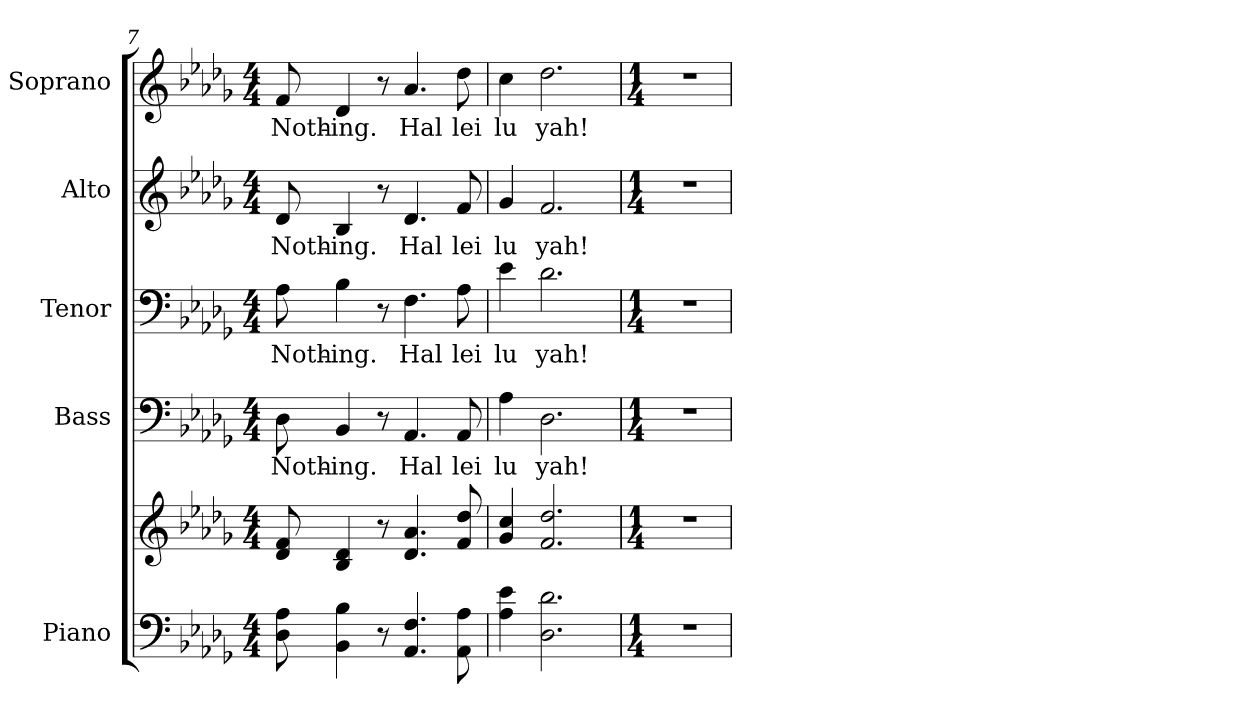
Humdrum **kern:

**kern	**kern	**kern	**text	**kern	**text	**kern	**text	**kern	**text
*part5	*part5	*part4	*part4	*part3	*part3	*part2	*part2	*part1	*part1
*staff6	*staff5	*staff4	*staff4	*staff3	*staff3	*staff2	*staff2	*staff1	*staff1
*I"Piano	*	*I"Bass	*	*I"Tenor	*	*I"Alto	*	*I"Soprano	*
*I'Pno.	*	*I'B.	*	*I'T.	*	*I'A.	*	*I'S.	*
!!LO:PB:g=z
*clefF4	*clefG2	*clefF4	*	*clefF4	*	*clefG2	*	*clefG2	*
*k[b-e-a-d-g-]	*k[b-e-a-d-g-]	*k[b-e-a-d-g-]	*	*k[b-e-a-d-g-]	*	*k[b-e-a-d-g-]	*	*k[b-e-a-d-g-]	*
*D-:	*D-:	*D-:	*	*D-:	*	*D-:	*	*D-:	*
*M4/4	*M4/4	*M4/4	*	*M4/4	*	*M4/4	*	*M4/4	*
=7	=7	=7	=7	=7	=7	=7	=7	=7	=7
!	!	!	!LO:LY:b:color=#000000	!	!	!	!	!	!
!	!	!	!	!	!LO:LY:b:color=#000000	!	!	!	!
!	!	!	!	!	!	!	!LO:LY:b:color=#000000	!	!
!	!	!	!	!	!	!	!	!	!LO:LY:b:color=#000000
8D-i\ 8A-i	8d-i/ 8fi	8D-i\	Noth-	8A-i\	Noth-	8d-i/	Noth-	8fi/	Noth-
!	!	!	!LO:LY:b:color=#000000	!	!	!	!	!	!
!	!	!	!	!	!LO:LY:b:color=#000000	!	!	!	!
!	!	!	!	!	!	!	!LO:LY:b:color=#000000	!	!
!	!	!	!	!	!	!	!	!	!LO:LY:b:color=#000000
4BB-i\ 4B-i	4B-i/ 4d-i	4BB-i/	-ing.	4B-i\	-ing.	4B-i/	-ing.	4d-i/	-ing.
8r	8r	8r	.	8r	.	8r	.	8r	.
!	!	!	!LO:LY:b:color=#000000	!	!	!	!	!	!
!	!	!	!	!	!LO:LY:b:color=#000000	!	!	!	!
!	!	!	!	!	!	!	!LO:LY:b:color=#000000	!	!
!	!	!	!	!	!	!	!	!	!LO:LY:b:color=#000000
4.AA-i/ 4.Fi	4.d-i/ 4.a-i	4.AA-i/	Hal	4.Fi\	Hal	4.d-i/	Hal	4.a-i/	Hal
!	!	!	!LO:LY:b:color=#000000	!	!	!	!	!	!
!	!	!	!	!	!LO:LY:b:color=#000000	!	!	!	!
!	!	!	!	!	!	!	!LO:LY:b:color=#000000	!	!
!	!	!	!	!	!	!	!	!	!LO:LY:b:color=#000000
8AA-i\ 8A-i	8fi/ 8dd-i	8AA-i/	lei	8A-i\	lei	8fi/	lei	8dd-i\	lei
=8	=8	=8	=8	=8	=8	=8	=8	=8	=8
!	!	!	!LO:LY:b:color=#000000	!	!	!	!	!	!
!	!	!	!	!	!LO:LY:b:color=#000000	!	!	!	!
!	!	!	!	!	!	!	!LO:LY:b:color=#000000	!	!
!	!	!	!	!	!	!	!	!	!LO:LY:b:color=#000000
4A-i\ 4e-i	4g-i/ 4cci	4A-i\	lu	4e-i\	lu	4g-i/	lu	4cci\	lu
!	!	!	!LO:LY:b:color=#000000	!	!	!	!	!	!
!	!	!	!	!	!LO:LY:b:color=#000000	!	!	!	!
!	!	!	!	!	!	!	!LO:LY:b:color=#000000	!	!
!	!	!	!	!	!	!	!	!	!LO:LY:b:color=#000000
2.D-i\ 2.d-i	2.fi/ 2.dd-i	2.D-i\	yah!	2.d-i\	yah!	2.fi/	yah!	2.dd-i\	yah!
!!LO:PB:g=z
=9	=9	=9	=9	=9	=9	=9	=9	=9	=9
*M1/4	*M1/4	*M1/4	*	*M1/4	*	*M1/4	*	*M1/4	*
!LO:N:vis=1	!LO:N:vis=1	!LO:N:vis=1	!	!LO:N:vis=1	!	!LO:N:vis=1	!	!LO:N:vis=1	!
4r	4r	4r	.	4r	.	4r	.	4r	.
=	=	=	=	=	=	=	=	=	=
*-	*-	*-	*-	*-	*-	*-	*-	*-	*-
